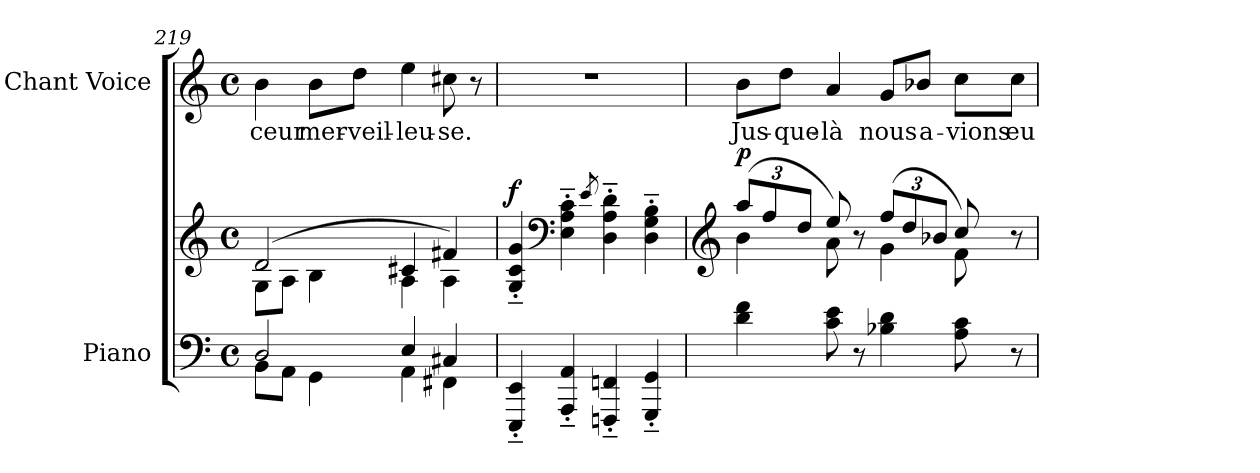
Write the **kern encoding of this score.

**kern	**kern	**dynam	**kern	**text
*part2	*part2	*part2	*part1	*part1
*staff3	*staff2	*staff2/3	*staff1	*staff1
*I"Piano	*	*	*I"Chant Voice	*
*I'Pno	*	*	*	*
*clefF4	*clefG2	*	*clefG2	*
*k[]	*k[]	*	*k[]	*
*M4/4	*M4/4	*	*M4/4	*
*met(c)	*met(c)	*	*met(c)	*
=219	=219	=219	=219	=219
*^	*^	*	*	*
2D/	8BB\L	(2d/	8G\L	.	4b\	-ceur
.	8AA\J	.	8A\J	.	.	.
.	4GG\	.	4B\	.	8b\L	mer-
.	.	.	.	.	8dd\J	-veil-
4E/	4AA\	4c#X/	4A\	.	4ee\	-leu-
4C#X/	4FF#X\	4f#X/)	4A\	.	8cc#X\	-se.
.	.	.	.	.	8r	.
*v	*v	*	*	*	*	*
*	*v	*v	*	*	*
=220	=220	=220	=220	=220
!	!	!LO:DY:a	!	!
4EEE/'~ 4EE/'~	4G/'~ 4c/'~ 4g/'~	f	1r	.
*	*clefF4	*	*	*
4AAA/'~ 4AA/'~	4E\'~ 4A\'~ 4c\'~	.	.	.
.	8qe/	.	.	.
4FFFni/'~ 4FFni/'~	4D\'~ 4A\'~ 4d\'~	.	.	.
4GGG/'~ 4GG/'~	4D\'~ 4G\'~ 4B\'~	.	.	.
=221	=221	=221	=221	=221
*	*clefG2	*	*	*
*	*Xbrackettup	*	*	*
*	*^	*	*	*
!	!	!	!LO:DY:a	!	!
4d\ 4f\	(12aa/L	4b\	p	8b\L	Jus-
.	12ff/	.	.	.	.
.	.	.	.	8dd\J	-que-
.	12dd/J	.	.	.	.
8c\ 8e\	8ee/)	8a\	.	4a/	-là
8r	8r	8ryy	.	.	.
4B-X\ 4d\	(12ff/L	4g\	.	8g/L	nous
.	12dd/	.	.	.	.
.	.	.	.	8b-X/J	a-
.	12b-X/J	.	.	.	.
8A\ 8c\	8cc/)	8f\	.	8cc\L	-vions
8r	8r	8ryy	.	8cc\J	eu
*	*v	*v	*	*	*
=	=	=	=	=
*-	*-	*-	*-	*-
